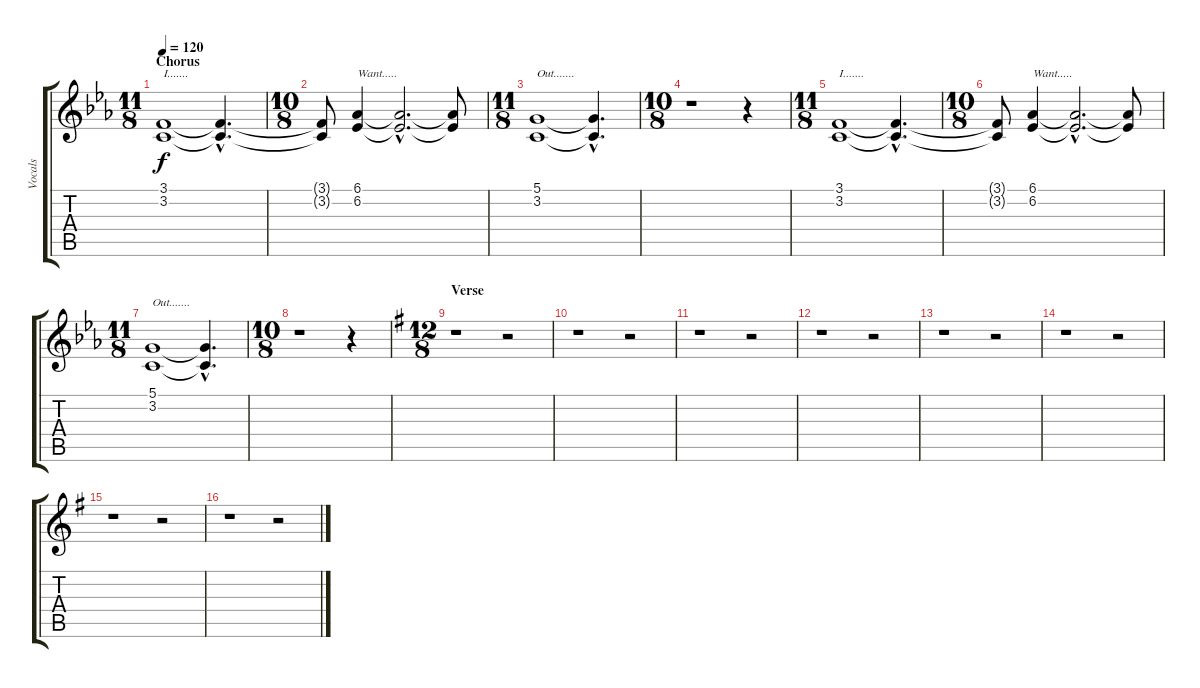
\track ("Vocals" "Vocals") {instrument choiraahs}
\staff {score tabs}
\tuning (D4 A3 F3 C3 G2 C2) {hide}
\ts (11 8)
\section ("" "Chorus")
\tempo 120
\clef g2
\ks eb
(3.1 3.2).1{txt "I......." dy f} (3.1{hac t} 3.2{hac t}).4{d} |
\ts (10 8)
(3.1{t} 3.2{t}).8 (6.1 6.2).4{txt "Want....."} (6.1{hac t} 6.2{hac t}).2{d} (6.1{t} 6.2{t}).8 |
\ts (11 8)
(5.1 3.2).1{txt "Out......."} (5.1{hac t} 3.2{hac t}).4{d} |
\ts (10 8)
r.1 r.4 |
\ts (11 8)
(3.1 3.2).1{txt "I......."} (3.1{hac t} 3.2{hac t}).4{d} |
\ts (10 8)
(3.1{t} 3.2{t}).8 (6.1 6.2).4{txt "Want....."} (6.1{hac t} 6.2{hac t}).2{d} (6.1{t} 6.2{t}).8 |
\ts (11 8)
(5.1 3.2).1{txt "Out......."} (5.1{hac t} 3.2{hac t}).4{d} |
\ts (10 8)
r.1 r.4 |
\ts (12 8)
\section ("" "Verse")
\ks g
r.1 r.2 |
r.1 r.2 |
r.1 r.2 |
r.1 r.2 |
r.1 r.2 |
r.1 r.2 |
r.1 r.2 |
r.1 r.2
